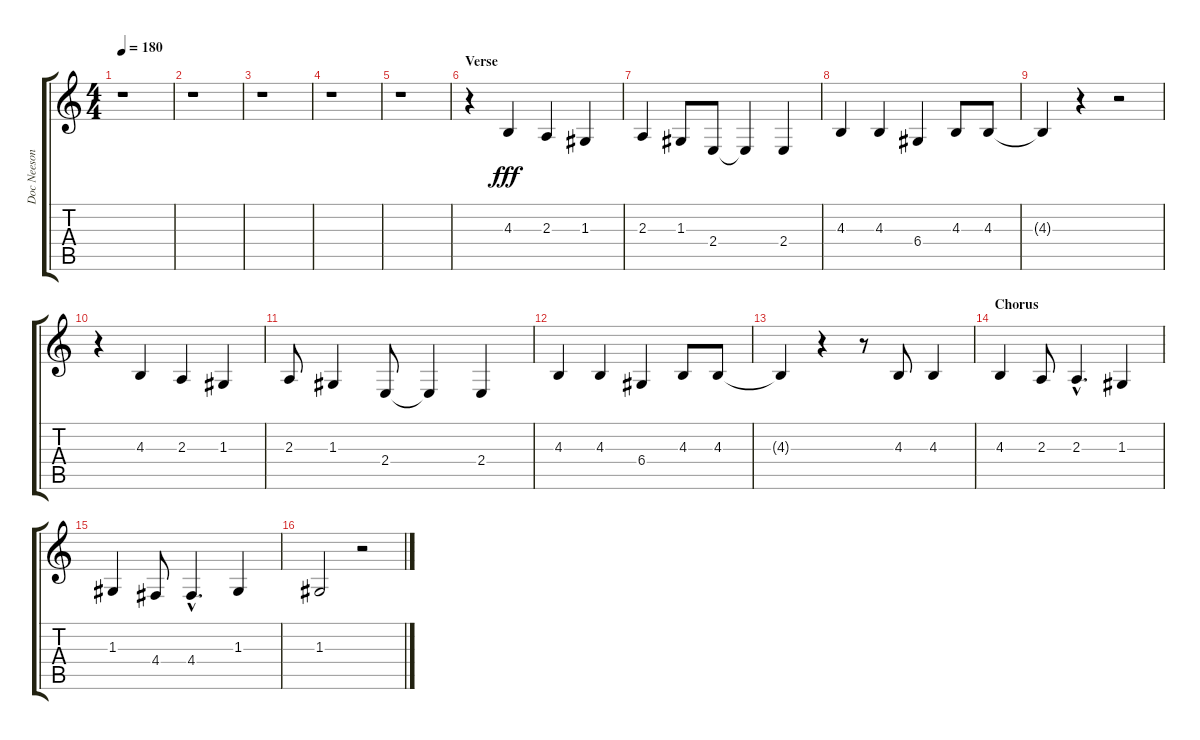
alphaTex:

\track ("Doc Neeson" "Doc Neeson") {instrument altosax}
\staff {score tabs}
\tuning (E4 B3 G3 D3 A2 E2) {hide}
\ts (4 4)
\tempo 180
\clef g2
\ks c
r.1{dy fff} |
r.1 |
r.1 |
r.1 |
r.1 |
\section ("" "Verse")
r.4 4.3.4 2.3.4 1.3.4 |
2.3.4 1.3.8 2.4.8 2.4{t}.4 2.4.4 |
4.3.4 4.3.4 6.4.4 4.3.8 4.3.8 |
4.3{t}.4 r.4 r.2 |
r.4 4.3.4 2.3.4 1.3.4 |
2.3.8 1.3.4 2.4.8 2.4{t}.4 2.4.4 |
4.3.4 4.3.4 6.4.4 4.3.8 4.3.8 |
4.3{t}.4 r.4 r.8 4.3.8 4.3.4 |
\section ("" "Chorus")
4.3.4 2.3.8 2.3{hac}.4{d} 1.3.4 |
1.3.4 4.4.8 4.4{hac}.4{d} 1.3.4 |
1.3.2 r.2
